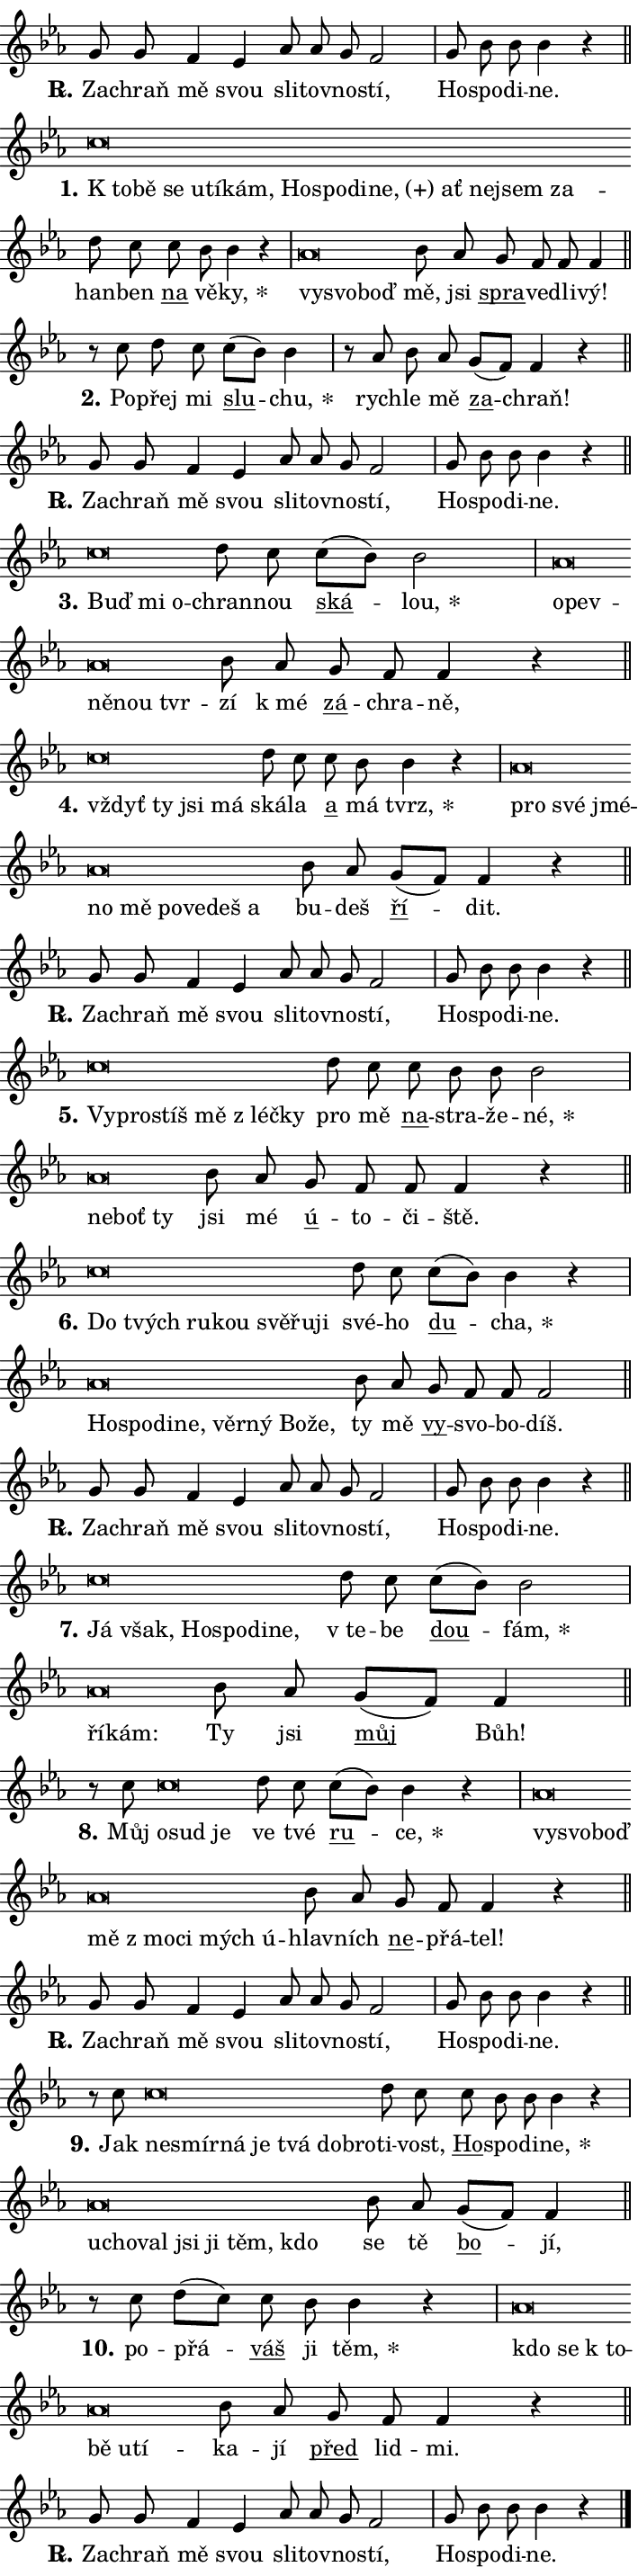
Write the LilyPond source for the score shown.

\version "2.24.0"
\header { tagline = "" }
\paper {
  indent = 0\cm
  top-margin = 0\cm
  right-margin = 0.13\cm % to fit lyric hyphens
  bottom-margin = 0\cm
  left-margin = 0\cm
  paper-width = 12\cm
  page-breaking = #ly:one-page-breaking
  system-system-spacing.basic-distance = #11
  score-system-spacing.basic-distance = #11
  ragged-last = ##f
}


%% Author: Thomas Morley
%% https://lists.gnu.org/archive/html/lilypond-user/2020-05/msg00002.html
#(define (line-position grob)
"Returns position of @var[grob} in current system:
   @code{'start}, if at first time-step
   @code{'end}, if at last time-step
   @code{'middle} otherwise
"
  (let* ((col (ly:item-get-column grob))
         (ln (ly:grob-object col 'left-neighbor))
         (rn (ly:grob-object col 'right-neighbor))
         (col-to-check-left (if (ly:grob? ln) ln col))
         (col-to-check-right (if (ly:grob? rn) rn col))
         (break-dir-left
           (and
             (ly:grob-property col-to-check-left 'non-musical #f)
             (ly:item-break-dir col-to-check-left)))
         (break-dir-right
           (and
             (ly:grob-property col-to-check-right 'non-musical #f)
             (ly:item-break-dir col-to-check-right))))
        (cond ((eqv? 1 break-dir-left) 'start)
              ((eqv? -1 break-dir-right) 'end)
              (else 'middle))))

#(define (tranparent-at-line-position vctor)
  (lambda (grob)
  "Relying on @code{line-position} select the relevant enry from @var{vctor}.
Used to determine transparency,"
    (case (line-position grob)
      ((end) (not (vector-ref vctor 0)))
      ((middle) (not (vector-ref vctor 1)))
      ((start) (not (vector-ref vctor 2))))))

noteHeadBreakVisibility =
#(define-music-function (break-visibility)(vector?)
"Makes @code{NoteHead}s transparent relying on @var{break-visibility}"
#{
  \override NoteHead.transparent =
    #(tranparent-at-line-position break-visibility)
#})

#(define delete-ledgers-for-transparent-note-heads
  (lambda (grob)
    "Reads whether a @code{NoteHead} is transparent.
If so this @code{NoteHead} is removed from @code{'note-heads} from
@var{grob}, which is supposed to be @code{LedgerLineSpanner}.
As a result ledgers are not printed for this @code{NoteHead}"
    (let* ((nhds-array (ly:grob-object grob 'note-heads))
           (nhds-list
             (if (ly:grob-array? nhds-array)
                 (ly:grob-array->list nhds-array)
                 '()))
           ;; Relies on the transparent-property being done before
           ;; Staff.LedgerLineSpanner.after-line-breaking is executed.
           ;; This is fragile ...
           (to-keep
             (remove
               (lambda (nhd)
                 (ly:grob-property nhd 'transparent #f))
               nhds-list)))
      ;; TODO find a better method to iterate over grob-arrays, similiar
      ;; to filter/remove etc for lists
      ;; For now rebuilt from scratch
      (set! (ly:grob-object grob 'note-heads)  '())
      (for-each
        (lambda (nhd)
          (ly:pointer-group-interface::add-grob grob 'note-heads nhd))
        to-keep))))

squashNotes = {
  \override NoteHead.X-extent = #'(-0.2 . 0.2)
  \override NoteHead.Y-extent = #'(-0.75 . 0)
  \override NoteHead.stencil =
    #(lambda (grob)
       (let ((pos (ly:grob-property grob 'staff-position)))
         (begin
           (if (< pos -7) (display "ERROR: Lower brevis then expected\n") (display ""))
           (if (<= pos -6) ly:text-interface::print ly:note-head::print))))
}
unSquashNotes = {
  \revert NoteHead.X-extent
  \revert NoteHead.Y-extent
  \revert NoteHead.stencil
}

hideNotes = \noteHeadBreakVisibility #begin-of-line-visible
unHideNotes = \noteHeadBreakVisibility #all-visible

% work-around for resetting accidentals
% https://lilypond.org/doc/v2.23/Documentation/notation/displaying-rhythms#unmetered-music
cadenzaMeasure = {
  \cadenzaOff
  \partial 1024 s1024
  \cadenzaOn
}

#(define-markup-command (accent layout props text) (markup?)
  "Underline accented syllable"
  (interpret-markup layout props
    #{\markup \override #'(offset . 4.3) \underline { #text }#}))

responsum = \markup \concat {
  "R" \hspace #-1.05 \path #0.1 #'((moveto 0 0.07) (lineto 0.9 0.8)) \hspace #0.05 "."
}

spaceSize = #0.6828661417322834 % exact space size for TeX Gyre Schola

\layout {
  \context {
    \Staff
    \remove "Time_signature_engraver"
    \override LedgerLineSpanner.after-line-breaking = #delete-ledgers-for-transparent-note-heads
  }
  \context {
    \Lyrics {
      \override LyricSpace.minimum-distance = \spaceSize
      \override LyricText.font-name = #"TeX Gyre Schola"
      \override LyricText.font-size = 1
      \override StanzaNumber.font-name = #"TeX Gyre Schola Bold"
      \override StanzaNumber.font-size = 1
    }
  }
  \context {
    \Score 
    \override NoteHead.text =
      #(lambda (grob) 
        (let ((pos (ly:grob-property grob 'staff-position)))
          #{\markup {
            \combine
              \halign #-0.55 \raise #(if (= pos -6) 0 0.5) \override #'(thickness . 2) \draw-line #'(3.2 . 0)
              \musicglyph "noteheads.sM1"
          }#}))
  }
}

% magnetic-lyrics.ily
%
%   written by
%     Jean Abou Samra <jean@abou-samra.fr>
%     Werner Lemberg <wl@gnu.org>
%
%   adapted by
%     Jiri Hon <jiri.hon@gmail.com>
%
% Version 2022-Apr-15

% https://www.mail-archive.com/lilypond-user@gnu.org/msg149350.html

#(define (Left_hyphen_pointer_engraver context)
   "Collect syllable-hyphen-syllable occurrences in lyrics and store
them in properties.  This engraver only looks to the left.  For
example, if the lyrics input is @code{foo -- bar}, it does the
following.

@itemize @bullet
@item
Set the @code{text} property of the @code{LyricHyphen} grob between
@q{foo} and @q{bar} to @code{foo}.

@item
Set the @code{left-hyphen} property of the @code{LyricText} grob with
text @q{foo} to the @code{LyricHyphen} grob between @q{foo} and
@q{bar}.
@end itemize

Use this auxiliary engraver in combination with the
@code{lyric-@/text::@/apply-@/magnetic-@/offset!} hook."
   (let ((hyphen #f)
         (text #f))
     (make-engraver
      (acknowledgers
       ((lyric-syllable-interface engraver grob source-engraver)
        (set! text grob)))
      (end-acknowledgers
       ((lyric-hyphen-interface engraver grob source-engraver)
        ;(when (not (grob::has-interface grob 'lyric-space-interface))
          (set! hyphen grob)));)
      ((stop-translation-timestep engraver)
       (when (and text hyphen)
         (ly:grob-set-object! text 'left-hyphen hyphen))
       (set! text #f)
       (set! hyphen #f)))))

#(define (lyric-text::apply-magnetic-offset! grob)
   "If the space between two syllables is less than the value in
property @code{LyricText@/.details@/.squash-threshold}, move the right
syllable to the left so that it gets concatenated with the left
syllable.

Use this function as a hook for
@code{LyricText@/.after-@/line-@/breaking} if the
@code{Left_@/hyphen_@/pointer_@/engraver} is active."
   (let ((hyphen (ly:grob-object grob 'left-hyphen #f)))
     (when hyphen
       (let ((left-text (ly:spanner-bound hyphen LEFT)))
         (when (grob::has-interface left-text 'lyric-syllable-interface)
           (let* ((common (ly:grob-common-refpoint grob left-text X))
                  (this-x-ext (ly:grob-extent grob common X))
                  (left-x-ext
                   (begin
                     ;; Trigger magnetism for left-text.
                     (ly:grob-property left-text 'after-line-breaking)
                     (ly:grob-extent left-text common X)))
                  ;; `delta` is the gap width between two syllables.
                  (delta (- (interval-start this-x-ext)
                            (interval-end left-x-ext)))
                  (details (ly:grob-property grob 'details))
                  (threshold (assoc-get 'squash-threshold details 0.2)))
             (when (< delta threshold)
               (let* (;; We have to manipulate the input text so that
                      ;; ligatures crossing syllable boundaries are not
                      ;; disabled.  For languages based on the Latin
                      ;; script this is essentially a beautification.
                      ;; However, for non-Western scripts it can be a
                      ;; necessity.
                      (lt (ly:grob-property left-text 'text))
                      (rt (ly:grob-property grob 'text))
                      (is-space (grob::has-interface hyphen 'lyric-space-interface))
                      (space (if is-space " " ""))
                      (extra-delta (if is-space spaceSize 0))
                      ;; Append new syllable.
                      (ltrt-space (if (and (string? lt) (string? rt))
                                (string-append lt space rt)
                                (make-concat-markup (list lt space rt))))
                      ;; Right-align `ltrt` to the right side.
                      (ltrt-space-markup (grob-interpret-markup
                               grob
                               (make-translate-markup
                                (cons (interval-length this-x-ext) 0)
                                (make-right-align-markup ltrt-space)))))
                 (begin
                   ;; Don't print `left-text`.
                   (ly:grob-set-property! left-text 'stencil #f)
                   ;; Set text and stencil (which holds all collected
                   ;; syllables so far) and shift it to the left.
                   (ly:grob-set-property! grob 'text ltrt-space)
                   (ly:grob-set-property! grob 'stencil ltrt-space-markup)
                   (ly:grob-translate-axis! grob (- (- delta extra-delta)) X))))))))))


#(define (lyric-hyphen::displace-bounds-first grob)
   ;; Make very sure this callback isn't triggered too early.
   (let ((left (ly:spanner-bound grob LEFT))
         (right (ly:spanner-bound grob RIGHT)))
     (ly:grob-property left 'after-line-breaking)
     (ly:grob-property right 'after-line-breaking)
     (ly:lyric-hyphen::print grob)))

squashThreshold = #0.4

\layout {
  \context {
    \Lyrics
    \consists #Left_hyphen_pointer_engraver
    \override LyricText.after-line-breaking =
      #lyric-text::apply-magnetic-offset!
    \override LyricHyphen.stencil = #lyric-hyphen::displace-bounds-first
    \override LyricText.details.squash-threshold = \squashThreshold
    \override LyricHyphen.minimum-distance = 0
    \override LyricHyphen.minimum-length = \squashThreshold
  }
}

squashText = \override LyricText.details.squash-threshold = 9999
unSquashText = \override LyricText.details.squash-threshold = \squashThreshold

leftText = \override LyricText.self-alignment-X = #LEFT
unLeftText = \revert LyricText.self-alignment-X

starOffset = #(lambda (grob) 
                (let ((x_offset (ly:self-alignment-interface::aligned-on-x-parent grob)))
                  (if (= x_offset 0) 0 (+ x_offset 1.2))))

star = #(define-music-function (syllable)(string?)
"Append star separator at the end of a syllable"
#{
  \once \override LyricText.X-offset = #starOffset
  \lyricmode { \markup {
    #syllable
    \override #'((font-name . "TeX Gyre Schola Bold")) \hspace #0.2 \lower #0.65 \larger "*"
  } }
#})

starAccent = #(define-music-function (syllable)(string?)
"Append star separator at the end of a syllable and make accent"
#{
  \once \override LyricText.X-offset = #starOffset
  \lyricmode { \markup {
    \accent #syllable
    \override #'((font-name . "TeX Gyre Schola Bold")) \hspace #0.2 \lower #0.65 \larger "*"
  } }
#})

breath = #(define-music-function (syllable)(string?)
"Append breathing indicator at the end of a syllable"
#{
  \lyricmode { \markup { #syllable "+" } }
#})

optionalBreath = #(define-music-function (syllable)(string?)
"Append optional breathing indicator at the end of a syllable"
#{
  \lyricmode { \markup { #syllable "(+)" } }
#})


\score {
    <<
        \new Voice = "melody" { \cadenzaOn \key es \major \relative { g'8 g f4 es \bar "" as8 as g f2 \cadenzaMeasure \bar "|" g8 bes bes bes4 r \cadenzaMeasure \bar "||" \break } }
        \new Lyrics \lyricsto "melody" { \lyricmode { \set stanza = \responsum
Za -- chraň mě svou sli -- tov -- no -- stí, Ho -- spo -- di -- ne. } }
    >>
    \layout {}
}

\score {
    <<
        \new Voice = "melody" { \cadenzaOn \key es \major \relative { \squashNotes c''\breve*1/16 \hideNotes \breve*1/16 \bar "" \breve*1/16 \bar "" \breve*1/16 \bar "" \breve*1/16 \bar "" \breve*1/16 \bar "" \breve*1/16 \bar "" \breve*1/16 \bar "" \breve*1/16 \bar "" \breve*1/16 \bar "" \breve*1/16 \bar "" \breve*1/16 \bar "" \breve*1/16 \breve*1/16 \bar "" \unHideNotes \unSquashNotes d8 c \bar "" c bes bes4 r \cadenzaMeasure \bar "|" \squashNotes as\breve*1/16 \hideNotes \breve*1/16 \breve*1/16 \bar "" \unHideNotes \unSquashNotes bes8 as \bar "" g f f f4 \cadenzaMeasure \bar "||" \break } }
        \new Lyrics \lyricsto "melody" { \lyricmode { \set stanza = "1."
\leftText "K to" -- \squashText bě se u -- tí -- kám, Ho -- spo -- di -- \optionalBreath ne, ať nej -- sem za -- \unLeftText \unSquashText han -- ben \markup \accent na vě -- \star ky, \leftText vy -- \squashText svo -- boď \unLeftText \unSquashText mě, jsi \markup \accent spra -- ve -- dli -- vý! } }
    >>
    \layout {}
}

\score {
    <<
        \new Voice = "melody" { \cadenzaOn \key es \major \relative { r8 c'' d8 c \bar "" c[( bes)] bes4 \cadenzaMeasure \bar "|" r8 as bes8 as \bar "" g[( f)] f4 r \cadenzaMeasure \bar "||" \break } }
        \new Lyrics \lyricsto "melody" { \lyricmode { \set stanza = "2."
Po -- přej mi \markup \accent slu -- \star chu, rych -- le mě \markup \accent za -- chraň! } }
    >>
    \layout {}
}

\score {
    <<
        \new Voice = "melody" { \cadenzaOn \key es \major \relative { g'8 g f4 es \bar "" as8 as g f2 \cadenzaMeasure \bar "|" g8 bes bes bes4 r \cadenzaMeasure \bar "||" \break } }
        \new Lyrics \lyricsto "melody" { \lyricmode { \set stanza = \responsum
Za -- chraň mě svou sli -- tov -- no -- stí, Ho -- spo -- di -- ne. } }
    >>
    \layout {}
}

\score {
    <<
        \new Voice = "melody" { \cadenzaOn \key es \major \relative { \squashNotes c''\breve*1/16 \hideNotes \breve*1/16 \breve*1/16 \bar "" \unHideNotes \unSquashNotes d8 c \bar "" c[( bes)] bes2 \cadenzaMeasure \bar "|" \squashNotes as\breve*1/16 \hideNotes \breve*1/16 \bar "" \breve*1/16 \bar "" \breve*1/16 \breve*1/16 \bar "" \unHideNotes \unSquashNotes bes8 as \bar "" g f f4 r \cadenzaMeasure \bar "||" \break } }
        \new Lyrics \lyricsto "melody" { \lyricmode { \set stanza = "3."
\leftText Buď \squashText mi o -- \unLeftText \unSquashText chran -- nou \markup \accent ská -- \star lou, \leftText o -- \squashText pev -- ně -- nou tvr -- \unLeftText \unSquashText zí "k mé" \markup \accent zá -- chra -- ně, } }
    >>
    \layout {}
}

\score {
    <<
        \new Voice = "melody" { \cadenzaOn \key es \major \relative { \squashNotes c''\breve*1/16 \hideNotes \breve*1/16 \bar "" \breve*1/16 \breve*1/16 \bar "" \unHideNotes \unSquashNotes d8 c \bar "" c bes bes4 r \cadenzaMeasure \bar "|" \squashNotes as\breve*1/16 \hideNotes \breve*1/16 \bar "" \breve*1/16 \bar "" \breve*1/16 \bar "" \breve*1/16 \bar "" \breve*1/16 \bar "" \breve*1/16 \bar "" \breve*1/16 \breve*1/16 \bar "" \unHideNotes \unSquashNotes bes8 as \bar "" g[( f)] f4 r \cadenzaMeasure \bar "||" \break } }
        \new Lyrics \lyricsto "melody" { \lyricmode { \set stanza = "4."
\leftText vždyť \squashText ty jsi má \unLeftText \unSquashText ská -- la \markup \accent a má \star tvrz, \leftText pro \squashText své jmé -- no mě po -- ve -- deš a \unLeftText \unSquashText bu -- deš \markup \accent ří -- dit. } }
    >>
    \layout {}
}

\score {
    <<
        \new Voice = "melody" { \cadenzaOn \key es \major \relative { g'8 g f4 es \bar "" as8 as g f2 \cadenzaMeasure \bar "|" g8 bes bes bes4 r \cadenzaMeasure \bar "||" \break } }
        \new Lyrics \lyricsto "melody" { \lyricmode { \set stanza = \responsum
Za -- chraň mě svou sli -- tov -- no -- stí, Ho -- spo -- di -- ne. } }
    >>
    \layout {}
}

\score {
    <<
        \new Voice = "melody" { \cadenzaOn \key es \major \relative { \squashNotes c''\breve*1/16 \hideNotes \breve*1/16 \bar "" \breve*1/16 \bar "" \breve*1/16 \bar "" \breve*1/16 \breve*1/16 \bar "" \unHideNotes \unSquashNotes d8 c \bar "" c bes bes bes2 \cadenzaMeasure \bar "|" \squashNotes as\breve*1/16 \hideNotes \breve*1/16 \breve*1/16 \bar "" \unHideNotes \unSquashNotes bes8 as \bar "" g f f f4 r \cadenzaMeasure \bar "||" \break } }
        \new Lyrics \lyricsto "melody" { \lyricmode { \set stanza = "5."
\leftText Vy -- \squashText pro -- stíš mě "z léč" -- ky \unLeftText \unSquashText pro mě \markup \accent na -- stra -- že -- \star né, \leftText ne -- \squashText boť ty \unLeftText \unSquashText jsi mé \markup \accent ú -- to -- či -- ště. } }
    >>
    \layout {}
}

\score {
    <<
        \new Voice = "melody" { \cadenzaOn \key es \major \relative { \squashNotes c''\breve*1/16 \hideNotes \breve*1/16 \bar "" \breve*1/16 \bar "" \breve*1/16 \bar "" \breve*1/16 \bar "" \breve*1/16 \breve*1/16 \bar "" \unHideNotes \unSquashNotes d8 c \bar "" c[( bes)] bes4 r \cadenzaMeasure \bar "|" \squashNotes as\breve*1/16 \hideNotes \breve*1/16 \bar "" \breve*1/16 \bar "" \breve*1/16 \bar "" \breve*1/16 \bar "" \breve*1/16 \bar "" \breve*1/16 \breve*1/16 \bar "" \unHideNotes \unSquashNotes bes8 as \bar "" g f f f2 \cadenzaMeasure \bar "||" \break } }
        \new Lyrics \lyricsto "melody" { \lyricmode { \set stanza = "6."
\leftText Do \squashText tvých ru -- kou svě -- řu -- ji \unLeftText \unSquashText své -- ho \markup \accent du -- \star cha, \leftText Ho -- \squashText spo -- di -- ne, věr -- ný Bo -- že, \unLeftText \unSquashText ty mě \markup \accent vy -- svo -- bo -- díš. } }
    >>
    \layout {}
}

\score {
    <<
        \new Voice = "melody" { \cadenzaOn \key es \major \relative { g'8 g f4 es \bar "" as8 as g f2 \cadenzaMeasure \bar "|" g8 bes bes bes4 r \cadenzaMeasure \bar "||" \break } }
        \new Lyrics \lyricsto "melody" { \lyricmode { \set stanza = \responsum
Za -- chraň mě svou sli -- tov -- no -- stí, Ho -- spo -- di -- ne. } }
    >>
    \layout {}
}

\score {
    <<
        \new Voice = "melody" { \cadenzaOn \key es \major \relative { \squashNotes c''\breve*1/16 \hideNotes \breve*1/16 \bar "" \breve*1/16 \bar "" \breve*1/16 \bar "" \breve*1/16 \breve*1/16 \bar "" \unHideNotes \unSquashNotes d8 c \bar "" c[( bes)] bes2 \cadenzaMeasure \bar "|" \squashNotes as\breve*1/16 \hideNotes \breve*1/16 \bar "" \unHideNotes \unSquashNotes bes8 as \bar "" g[( f)] f4 \cadenzaMeasure \bar "||" \break } }
        \new Lyrics \lyricsto "melody" { \lyricmode { \set stanza = "7."
\leftText Já \squashText však, Ho -- spo -- di -- ne, \unLeftText \unSquashText "v te" -- be \markup \accent dou -- \star fám, \leftText ří -- \squashText kám: \unLeftText \unSquashText Ty jsi \markup \accent můj Bůh! } }
    >>
    \layout {}
}

\score {
    <<
        \new Voice = "melody" { \cadenzaOn \key es \major \relative { r8 c''8 \squashNotes c\breve*1/16 \hideNotes \breve*1/16 \breve*1/16 \bar "" \unHideNotes \unSquashNotes d8 c \bar "" c[( bes)] bes4 r \cadenzaMeasure \bar "|" \squashNotes as\breve*1/16 \hideNotes \breve*1/16 \bar "" \breve*1/16 \bar "" \breve*1/16 \bar "" \breve*1/16 \bar "" \breve*1/16 \bar "" \breve*1/16 \breve*1/16 \bar "" \unHideNotes \unSquashNotes bes8 as \bar "" g f f4 r \cadenzaMeasure \bar "||" \break } }
        \new Lyrics \lyricsto "melody" { \lyricmode { \set stanza = "8."
Můj \leftText o -- \squashText sud je \unLeftText \unSquashText ve tvé \markup \accent ru -- \star ce, \leftText vy -- \squashText svo -- boď mě "z mo" -- ci mých ú -- \unLeftText \unSquashText hlav -- ních \markup \accent ne -- přá -- tel! } }
    >>
    \layout {}
}

\score {
    <<
        \new Voice = "melody" { \cadenzaOn \key es \major \relative { g'8 g f4 es \bar "" as8 as g f2 \cadenzaMeasure \bar "|" g8 bes bes bes4 r \cadenzaMeasure \bar "||" \break } }
        \new Lyrics \lyricsto "melody" { \lyricmode { \set stanza = \responsum
Za -- chraň mě svou sli -- tov -- no -- stí, Ho -- spo -- di -- ne. } }
    >>
    \layout {}
}

\score {
    <<
        \new Voice = "melody" { \cadenzaOn \key es \major \relative { r8 c''8 \squashNotes c\breve*1/16 \hideNotes \breve*1/16 \bar "" \breve*1/16 \bar "" \breve*1/16 \bar "" \breve*1/16 \bar "" \breve*1/16 \breve*1/16 \bar "" \unHideNotes \unSquashNotes d8 c \bar "" c bes bes bes4 r \cadenzaMeasure \bar "|" \squashNotes as\breve*1/16 \hideNotes \breve*1/16 \bar "" \breve*1/16 \bar "" \breve*1/16 \bar "" \breve*1/16 \bar "" \breve*1/16 \breve*1/16 \bar "" \unHideNotes \unSquashNotes bes8 as \bar "" g[( f)] f4 \cadenzaMeasure \bar "||" \break } }
        \new Lyrics \lyricsto "melody" { \lyricmode { \set stanza = "9."
Jak \leftText ne -- \squashText smír -- ná je tvá dob -- ro -- \unLeftText \unSquashText ti -- vost, \markup \accent Ho -- spo -- di -- \star ne, \leftText u -- \squashText cho -- val jsi ji těm, kdo \unLeftText \unSquashText se tě \markup \accent bo -- jí, } }
    >>
    \layout {}
}

\score {
    <<
        \new Voice = "melody" { \cadenzaOn \key es \major \relative { r8 c'' d8[( c)] \bar "" c bes bes4 r \cadenzaMeasure \bar "|" \squashNotes as\breve*1/16 \hideNotes \breve*1/16 \bar "" \breve*1/16 \bar "" \breve*1/16 \bar "" \breve*1/16 \breve*1/16 \bar "" \unHideNotes \unSquashNotes bes8 as \bar "" g f f4 r \cadenzaMeasure \bar "||" \break } }
        \new Lyrics \lyricsto "melody" { \lyricmode { \set stanza = "10."
po -- přá -- \markup \accent váš ji \star těm, \leftText kdo \squashText se "k to" -- bě u -- tí -- \unLeftText \unSquashText ka -- jí \markup \accent před lid -- mi. } }
    >>
    \layout {}
}

\score {
    <<
        \new Voice = "melody" { \cadenzaOn \key es \major \relative { g'8 g f4 es \bar "" as8 as g f2 \cadenzaMeasure \bar "|" g8 bes bes bes4 r \cadenzaMeasure \bar "||" \break } \bar "|." }
        \new Lyrics \lyricsto "melody" { \lyricmode { \set stanza = \responsum
Za -- chraň mě svou sli -- tov -- no -- stí, Ho -- spo -- di -- ne. } }
    >>
    \layout {}
}
